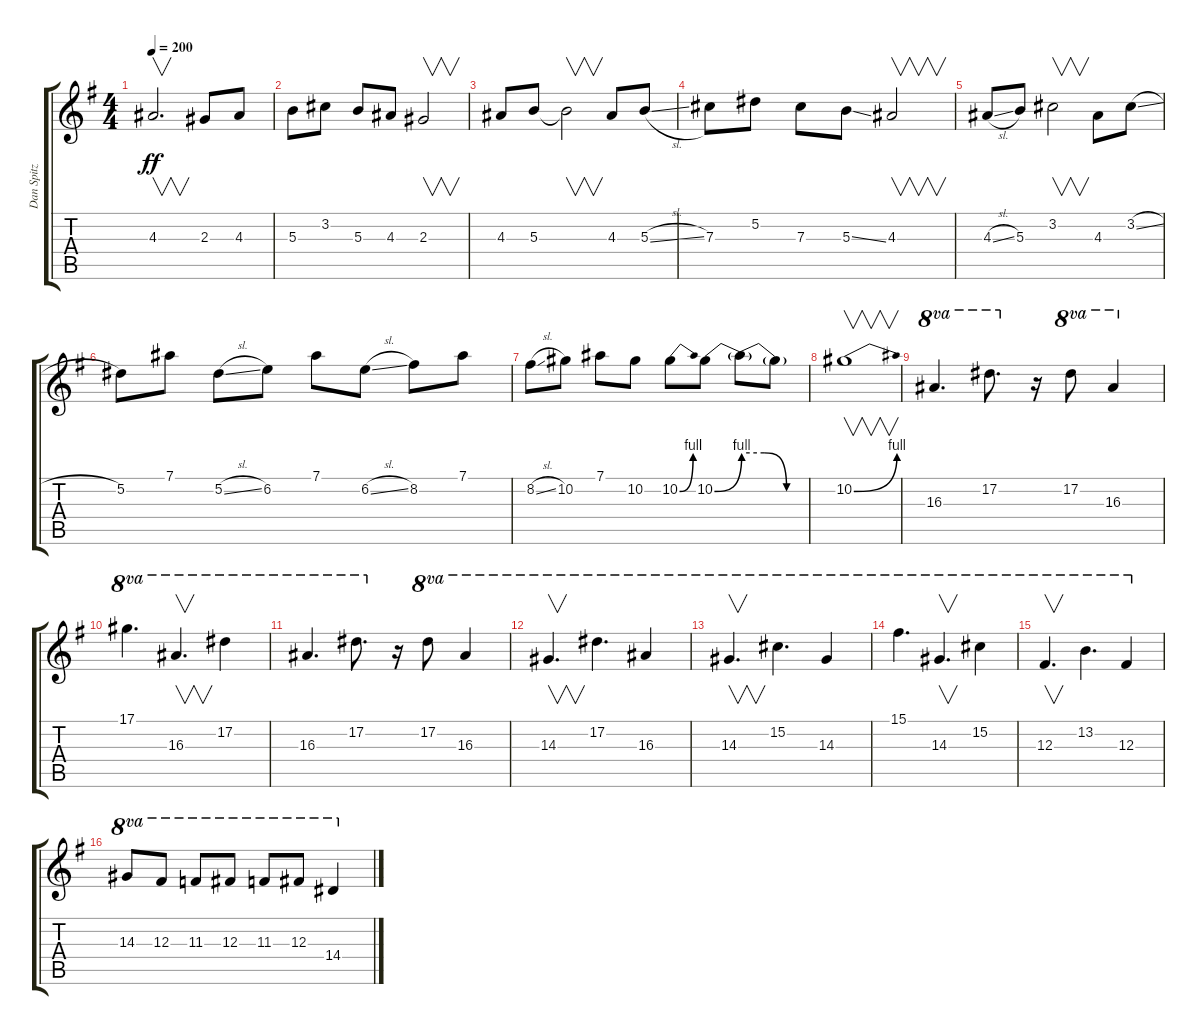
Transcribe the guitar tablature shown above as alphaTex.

\track ("Dan Spitz" "Dan Spitz") {instrument distortionguitar}
\staff {score tabs}
\tuning (Eb4 Bb3 Gb3 Db3 Ab2 Eb2) {hide}
\ts (4 4)
\tempo 200
\clef g2
\ks g
4.3.2{v d dy ff} 2.3.8 4.3.8 |
5.3.8 3.2.8 5.3.8 4.3.8 2.3.2{v} |
4.3.8 5.3.8 5.3{t}.2{v} 4.3.8 5.3{sl}.8 |
7.3.8 5.2.8 7.3.8 5.3{ss}.8 4.3.2{v} |
4.3{sl}.8 5.3.8 3.2.2{v} 4.3.8 3.2{sl}.8 |
5.2.8 7.1.8 5.2{sl}.8 6.2.8 7.1.8 6.2{sl}.8 8.2.8 7.1.8 |
8.2{sl}.8 10.2.8 7.1.8 10.2.8 10.2{be (bend 0 0 60 4)}.8 10.2{be (bend 0 0 60 4)}.8 10.2{be (custom 0 4 20 4 40 0 60 0) t}.8 10.2{t}.8 |
10.2{be (bend 0 0 60 4)}.1{v} |
16.3.4{d ot 8va} 17.2.8{d ot 8va} r.16 17.2.8{ot 8va} 16.3.4{ot 8va} |
17.1.4{d ot 8va} 16.3.4{v d ot 8va} 17.2.4{ot 8va} |
16.3.4{d ot 8va} 17.2.8{d ot 8va} r.16 17.2.8{ot 8va} 16.3.4{ot 8va} |
14.3.4{v d ot 8va} 17.2.4{d ot 8va} 16.3.4{ot 8va} |
14.3.4{v d ot 8va} 15.2.4{d ot 8va} 14.3.4{ot 8va} |
15.1.4{d ot 8va} 14.3.4{v d ot 8va} 15.2.4{ot 8va} |
12.3.4{v d ot 8va} 13.2.4{d ot 8va} 12.3.4{ot 8va} |
14.3.8{ot 8va} 12.3.8{ot 8va} 11.3.8{ot 8va} 12.3.8{ot 8va} 11.3.8{ot 8va} 12.3.8{ot 8va} 14.4.4{ot 8va}
